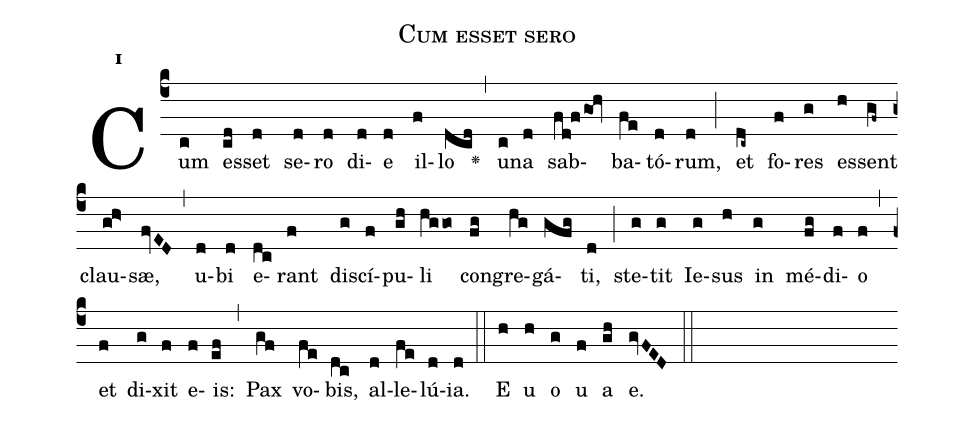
name:Cum esset sero;
office-part:Antiphona;
mode:1;
%%
initial-style: 1;
name: Cum esset sero
book: Antiphonae & Responsoria/Tomus II, p. 149;
occasion: Dominica Paschae in Resurrectione Domini;
office-part: Vesperae Ant E;
user-notes: ;
commentary: ;
annotation: 1d3;
centering-scheme: english;
fontsize: 12;
font: OFLSortsMillGoudy;
height: 11;
width: 4.5;
%%
(c4)Cum(c) es(cd)set(d) se(d)ro(d) di(d)e(d) il(f)lo(dcd) <v>\greheightstar</v>(,) u(c)na(d) sab(fd!fgoh)ba(fe)tó(d)rum,(d) (;) et(dc~) fo(f)res(g) es(h)sent(gf~) clau(gh>)sæ,(fvED) (,) u(d)bi(d) e(dc)rant(f) di(g)scí(f)pu(gh)li(hggo) con(fg)gre(hg)gá(gfg)ti,(d) (;) ste(g)tit(g) Ie(g)sus(h) in(g) mé(fg)di(f)o(f) (,) et(f) di(g)xit(f) e(f)is:(ef) (,) Pax(gf) vo(fe)bis,(dc) al(d)le(fe)lú(d)ia.(d) (::)
E(h) u(h) o(g) u(f) a(gh) e.(gvFED) (::)
